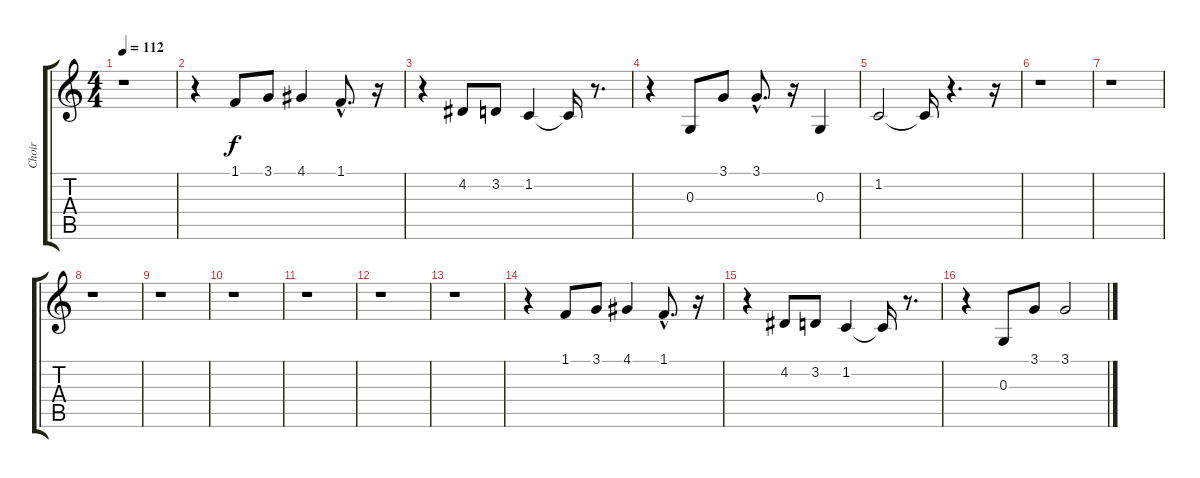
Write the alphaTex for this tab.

\track ("Choir" "Choir") {instrument synthvoice}
\staff {score tabs}
\tuning (E4 B3 G3 D3 A2 E2) {hide}
\ts (4 4)
\tempo 112
\clef g2
\ks c
r.1{dy f} |
r.4 1.1.8 3.1.8 4.1.4 1.1{hac}.8{d} r.16 |
r.4 4.2.8 3.2.8 1.2.4 1.2{t}.16 r.8{d} |
r.4 0.3.8 3.1.8 3.1{hac}.8{d} r.16 0.3.4 |
1.2.2 1.2{t}.16 r.4{d} r.16 |
r.1 |
r.1 |
r.1 |
r.1 |
r.1 |
r.1 |
r.1 |
r.1 |
r.4 1.1.8 3.1.8 4.1.4 1.1{hac}.8{d} r.16 |
r.4 4.2.8 3.2.8 1.2.4 1.2{t}.16 r.8{d} |
r.4 0.3.8 3.1.8 3.1.2
